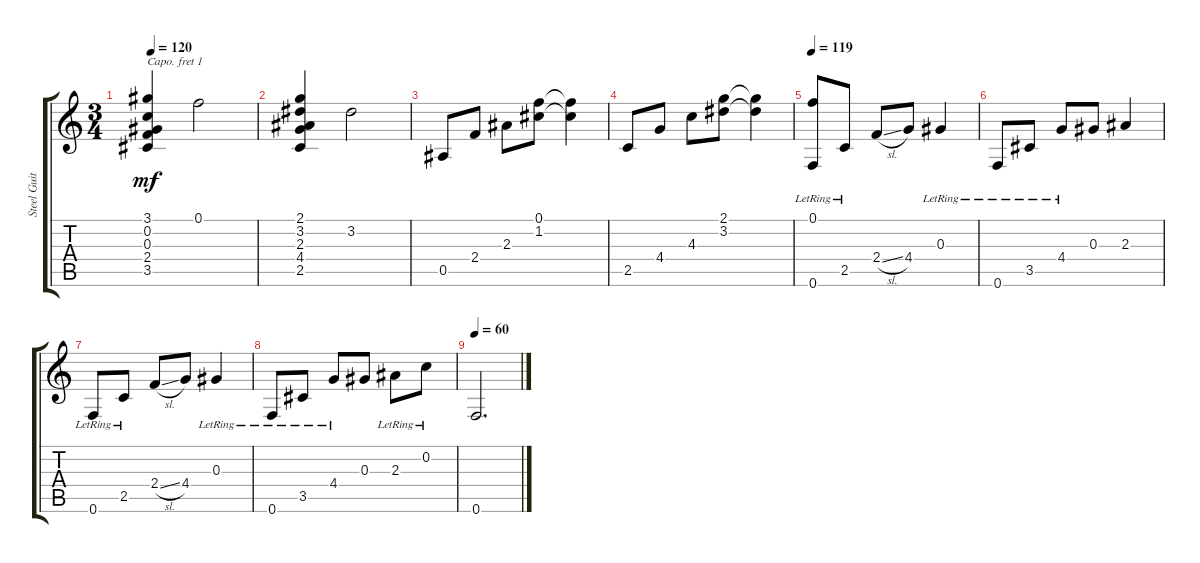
\track ("Steel Guitar" "Steel Guit") {instrument acousticguitarsteel}
\staff {score tabs}
\capo 1
\tuning (E4 B3 G3 D3 A2 E2) {hide}
\ts (3 4)
\tempo 120
\clef g2
\ks c
(3.1 0.2 0.3 2.4 3.5).4{dy mf} 0.1.2 |
(2.1 3.2 2.3 4.4 2.5).4 3.2.2 |
0.5.8 2.4.8 2.3.8 (0.1 1.2).8 (0.1{t} 1.2{t}).4 |
2.5.8 4.4.8 4.3.8 (2.1 3.2).8 (2.1{t} 3.2{t}).4 |
\tempo 119
(0.1{lr} 0.6{lr}).8 2.5{lr}.8 2.4{sl}.8 4.4.8 0.3{lr}.4 |
0.6{lr}.8 3.5{lr}.8 4.4{lr}.8 0.3.8 2.3.4 |
0.6{lr}.8 2.5{lr}.8 2.4{sl}.8 4.4.8 0.3{lr}.4 |
0.6{lr}.8 3.5{lr}.8 4.4{lr}.8 0.3.8 2.3{lr}.8 0.2{lr}.8 |
\tempo 60
0.6.2{d}
